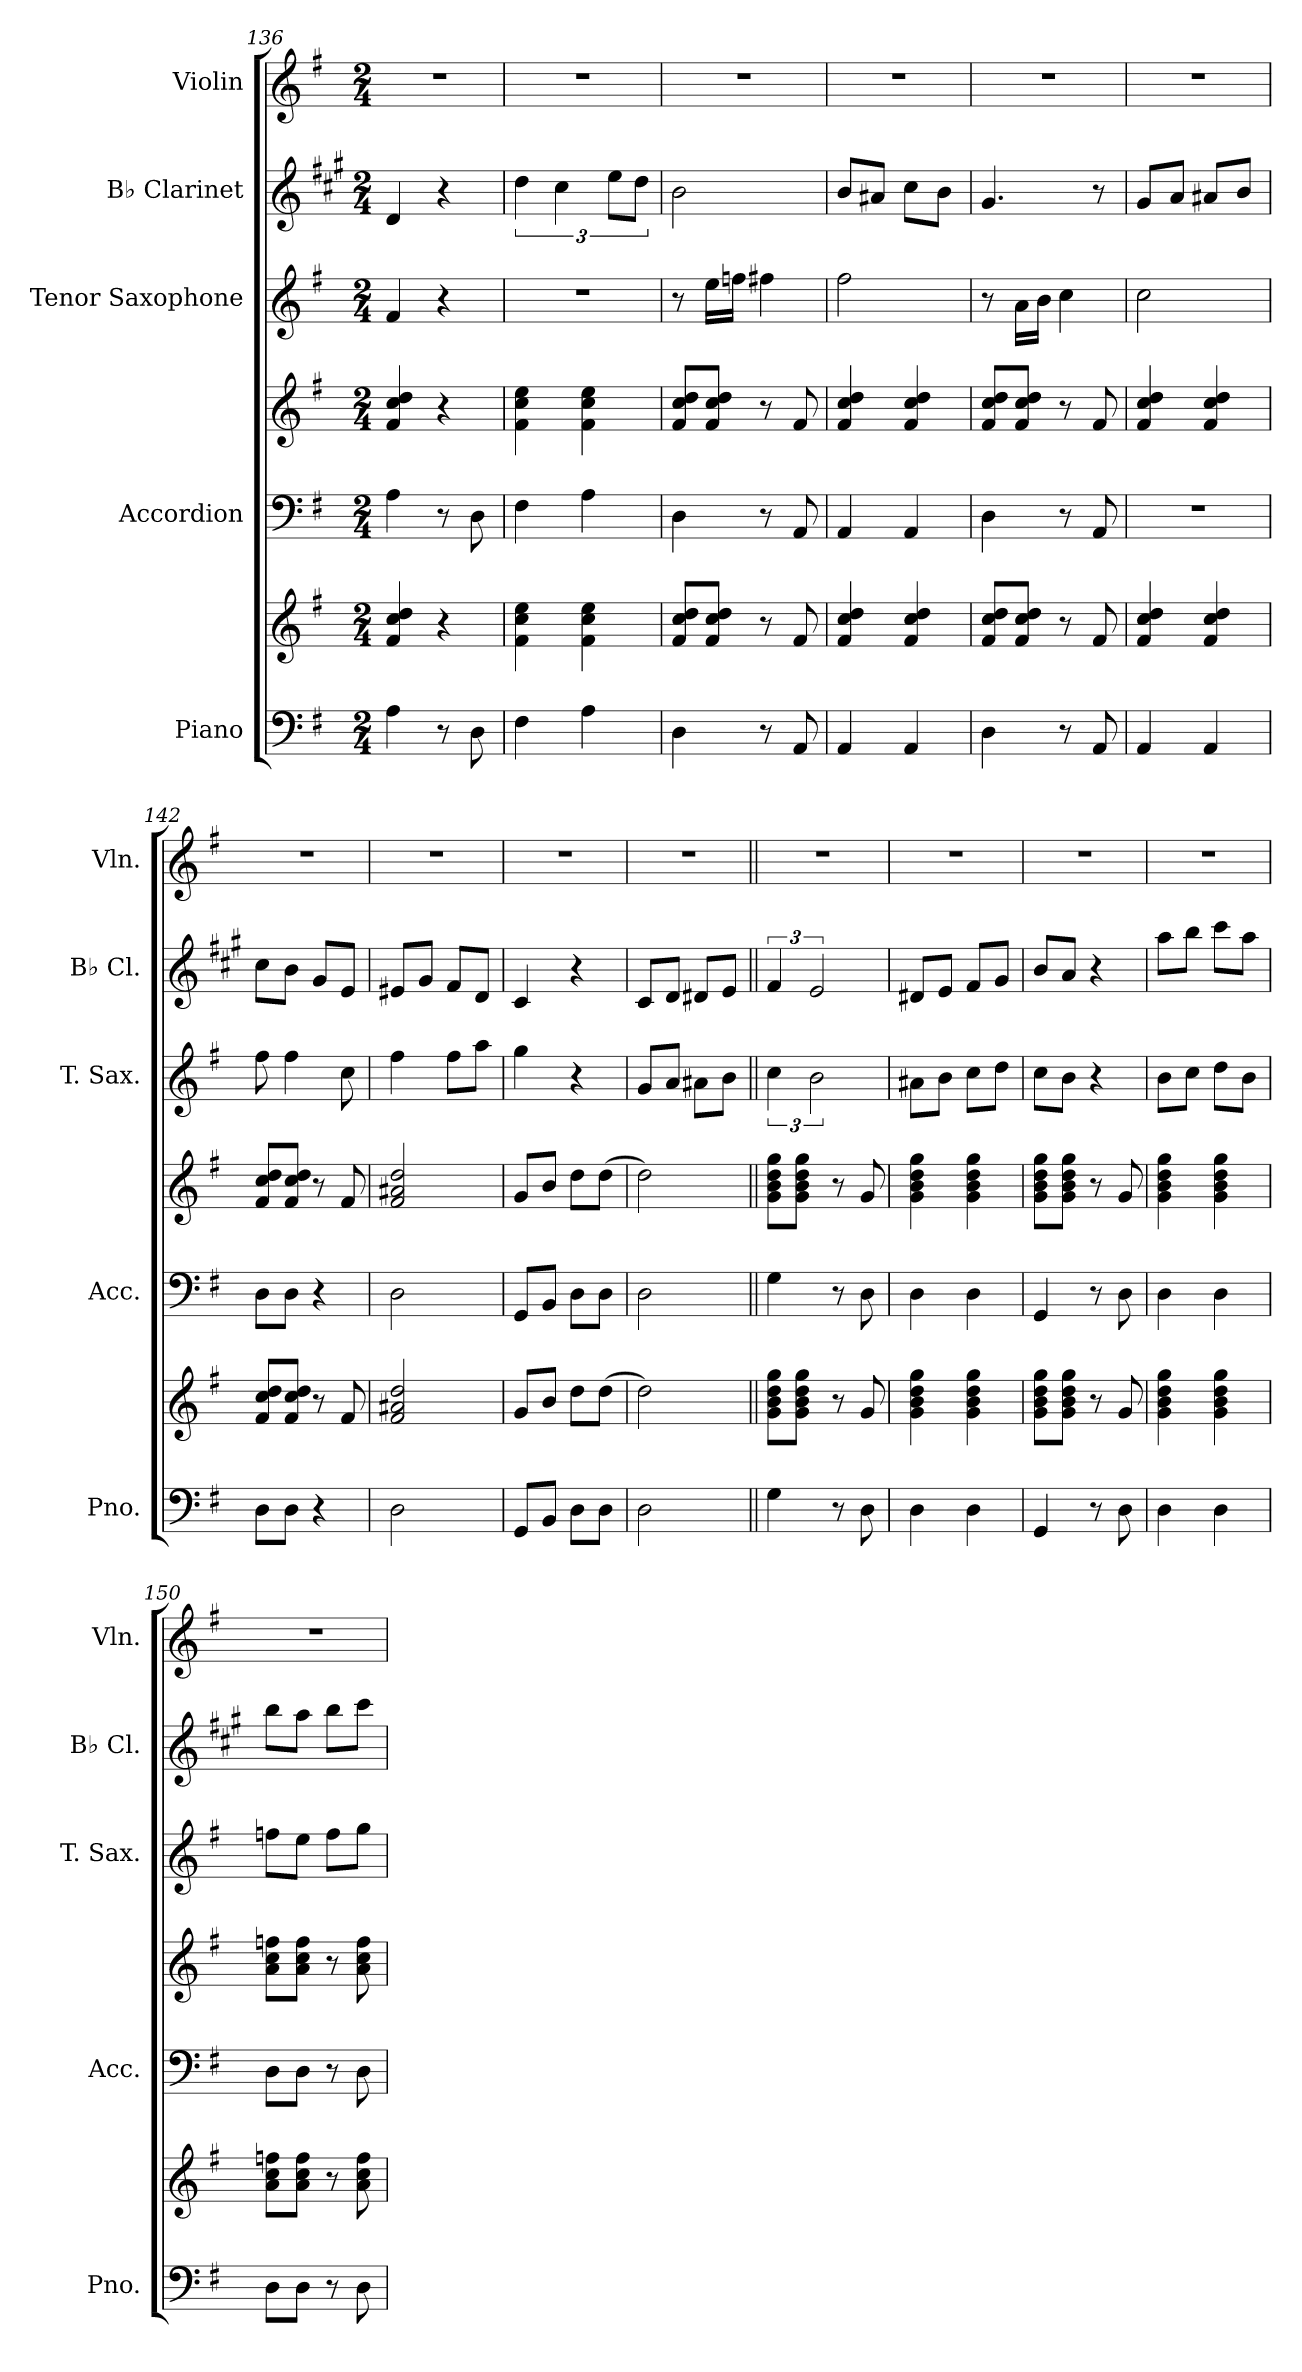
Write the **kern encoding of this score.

**kern	**kern	**kern	**kern	**kern	**kern	**kern
*part5	*part5	*part4	*part4	*part3	*part2	*part1
*staff7	*staff6	*staff5	*staff4	*staff3	*staff2	*staff1
*I"Piano	*	*I"Accordion	*	*I"Tenor Saxophone	*I"B♭ Clarinet	*I"Violin
*I'Pno.	*	*I'Acc.	*	*I'T. Sax.	*I'B♭ Cl.	*I'Vln.
*clefF4	*clefG2	*clefF4	*clefG2	*clefG2	*clefG2	*clefG2
*	*	*	*	*ITrd8c14	*ITrd1c2	*
*k[f#]	*k[f#]	*k[f#]	*k[f#]	*k[f#]	*k[f#]	*k[f#]
*G:	*G:	*G:	*G:	*G:	*G:	*G:
*M2/4	*M2/4	*M2/4	*M2/4	*M2/4	*M2/4	*M2/4
=136	=136	=136	=136	=136	=136	=136
4A\	4f#/ 4cc/ 4dd/	4A\	4f#/ 4cc/ 4dd/	4F#/	4c/	2r
8r	4r	8r	4r	4r	4r	.
8D\	.	8D\	.	.	.	.
=137	=137	=137	=137	=137	=137	=137
4F#\	4f#\ 4cc\ 4ee\	4F#\	4f#\ 4cc\ 4ee\	2r	6cc\	2r
.	.	.	.	.	6b\	.
4A\	4f#\ 4cc\ 4ee\	4A\	4f#\ 4cc\ 4ee\	.	.	.
.	.	.	.	.	12dd\L	.
.	.	.	.	.	12cc\J	.
=138	=138	=138	=138	=138	=138	=138
4D\	8f#/ 8cc/ 8dd/L	4D\	8f#/ 8cc/ 8dd/L	8r	2a\	2r
.	8f#/ 8cc/ 8dd/J	.	8f#/ 8cc/ 8dd/J	16e\LL	.	.
.	.	.	.	16fn\JJ	.	.
8r	8r	8r	8r	4f#X\	.	.
8AA/	8f#/	8AA/	8f#/	.	.	.
=139	=139	=139	=139	=139	=139	=139
4AA/	4f#/ 4cc/ 4dd/	4AA/	4f#/ 4cc/ 4dd/	2f#\	8a/L	2r
.	.	.	.	.	8g#X/J	.
4AA/	4f#/ 4cc/ 4dd/	4AA/	4f#/ 4cc/ 4dd/	.	8b\L	.
.	.	.	.	.	8a\J	.
!!LO:PB:g=z
=140	=140	=140	=140	=140	=140	=140
4D\	8f#/ 8cc/ 8dd/L	4D\	8f#/ 8cc/ 8dd/L	8r	4.f#/	2r
.	8f#/ 8cc/ 8dd/J	.	8f#/ 8cc/ 8dd/J	16A\LL	.	.
.	.	.	.	16B\JJ	.	.
8r	8r	8r	8r	4c\	.	.
8AA/	8f#/	8AA/	8f#/	.	8r	.
=141	=141	=141	=141	=141	=141	=141
4AA/	4f#/ 4cc/ 4dd/	2r	4f#/ 4cc/ 4dd/	2c\	8f#/L	2r
.	.	.	.	.	8g/J	.
4AA/	4f#/ 4cc/ 4dd/	.	4f#/ 4cc/ 4dd/	.	8g#X/L	.
.	.	.	.	.	8a/J	.
=142	=142	=142	=142	=142	=142	=142
8D\L	8f#/ 8cc/ 8dd/L	8D\L	8f#/ 8cc/ 8dd/L	8f#\	8b\L	2r
8D\J	8f#/ 8cc/ 8dd/J	8D\J	8f#/ 8cc/ 8dd/J	4f#\	8a\J	.
4r	8r	4r	8r	.	8f#/L	.
.	8f#/	.	8f#/	8c\	8d/J	.
=143	=143	=143	=143	=143	=143	=143
2D\	2f#/ 2a#X/ 2dd/	2D\	2f#/ 2a#X/ 2dd/	4f#\	8d#X/L	2r
.	.	.	.	.	8f#/J	.
.	.	.	.	8f#\L	8e/L	.
.	.	.	.	8a\J	8c/J	.
=144	=144	=144	=144	=144	=144	=144
8GG/L	8g/L	8GG/L	8g/L	4g\	4B/	2r
8BB/J	8b/J	8BB/J	8b/J	.	.	.
8D\L	8dd\L	8D\L	8dd\L	4r	4r	.
8D\J	(8dd\J	8D\J	(8dd\J	.	.	.
=145	=145	=145	=145	=145	=145	=145
2D\	2dd\)	2D\	2dd\)	8G/L	8B/L	2r
.	.	.	.	8A/J	8c/J	.
.	.	.	.	8A#X\L	8c#X/L	.
.	.	.	.	8B\J	8d/J	.
=146||	=146||	=146||	=146||	=146||	=146||	=146||
4G\	8g\ 8b\ 8dd\ 8gg\L	4G\	8g\ 8b\ 8dd\ 8gg\L	6c\	6e/	2r
.	8g\ 8b\ 8dd\ 8gg\J	.	8g\ 8b\ 8dd\ 8gg\J	.	.	.
.	.	.	.	3B\	3d/	.
8r	8r	8r	8r	.	.	.
8D\	8g/	8D\	8g/	.	.	.
!!LO:PB:g=z
=147	=147	=147	=147	=147	=147	=147
4D\	4g\ 4b\ 4dd\ 4gg\	4D\	4g\ 4b\ 4dd\ 4gg\	8A#X\L	8c#X/L	2r
.	.	.	.	8B\J	8d/J	.
4D\	4g\ 4b\ 4dd\ 4gg\	4D\	4g\ 4b\ 4dd\ 4gg\	8c\L	8e/L	.
.	.	.	.	8d\J	8f#/J	.
=148	=148	=148	=148	=148	=148	=148
4GG/	8g\ 8b\ 8dd\ 8gg\L	4GG/	8g\ 8b\ 8dd\ 8gg\L	8c\L	8a/L	2r
.	8g\ 8b\ 8dd\ 8gg\J	.	8g\ 8b\ 8dd\ 8gg\J	8B\J	8g/J	.
8r	8r	8r	8r	4r	4r	.
8D\	8g/	8D\	8g/	.	.	.
=149	=149	=149	=149	=149	=149	=149
4D\	4g\ 4b\ 4dd\ 4gg\	4D\	4g\ 4b\ 4dd\ 4gg\	8B\L	8gg\L	2r
.	.	.	.	8c\J	8aa\J	.
4D\	4g\ 4b\ 4dd\ 4gg\	4D\	4g\ 4b\ 4dd\ 4gg\	8d\L	8bb\L	.
.	.	.	.	8B\J	8gg\J	.
=150	=150	=150	=150	=150	=150	=150
8D\L	8a\ 8cc\ 8ffn\L	8D\L	8a\ 8cc\ 8ffn\L	8fn\L	8aa\L	2r
8D\J	8a\ 8cc\ 8ff\J	8D\J	8a\ 8cc\ 8ff\J	8e\J	8gg\J	.
8r	8r	8r	8r	8f\L	8aa\L	.
8D\	8a\ 8cc\ 8ff\	8D\	8a\ 8cc\ 8ff\	8g\J	8bb\J	.
=	=	=	=	=	=	=
*-	*-	*-	*-	*-	*-	*-
